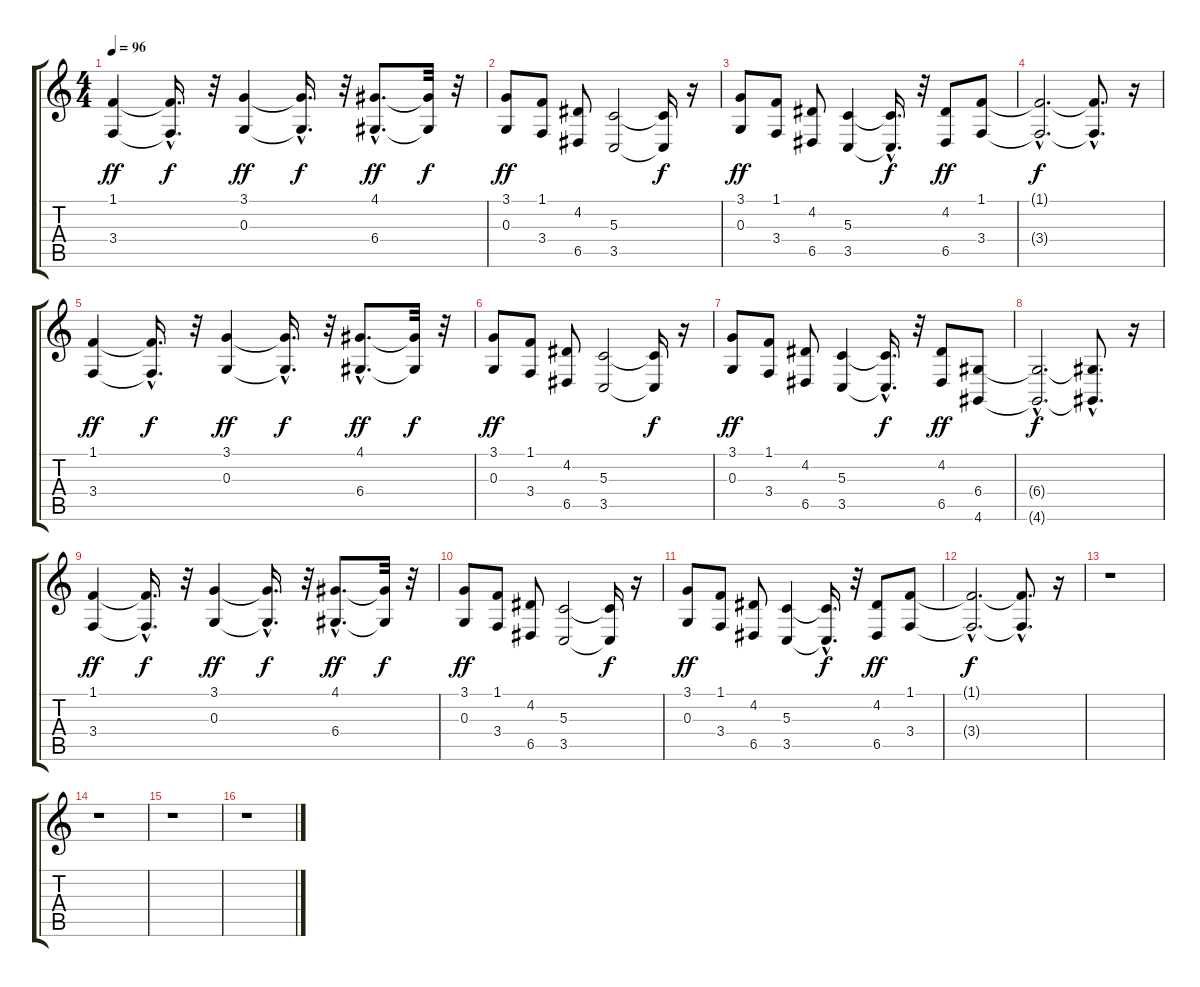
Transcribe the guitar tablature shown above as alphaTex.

\track "" {instrument stringensemble1}
\staff {score tabs}
\tuning (E4 B3 G3 D3 A2 E2) {hide}
\ts (4 4)
\tempo 96
\clef g2
\ks c
(1.1 3.4).4{dy ff} (1.1{hac t} 3.4{hac t}).16{d dy f} r.32 (3.1 0.3).4{dy ff} (3.1{hac t} 0.3{hac t}).16{d dy f} r.32 (4.1{hac} 6.4{hac}).8{d dy ff} (4.1{t} 6.4{t}).32{dy f} r.32 |
(3.1 0.3).8{dy ff} (1.1 3.4).8 (4.2 6.5).8 (5.3 3.5).2 (5.3{t} 3.5{t}).16{dy f} r.16 |
(3.1 0.3).8{dy ff} (1.1 3.4).8 (4.2 6.5).8 (5.3 3.5).4 (5.3{hac t} 3.5{hac t}).16{d dy f} r.32 (4.2 6.5).8{dy ff} (1.1 3.4).8 |
(1.1{hac t} 3.4{hac t}).2{d dy f} (1.1{hac t} 3.4{hac t}).8{d} r.16 |
(1.1 3.4).4{dy ff} (1.1{hac t} 3.4{hac t}).16{d dy f} r.32 (3.1 0.3).4{dy ff} (3.1{hac t} 0.3{hac t}).16{d dy f} r.32 (4.1{hac} 6.4{hac}).8{d dy ff} (4.1{t} 6.4{t}).32{dy f} r.32 |
(3.1 0.3).8{dy ff} (1.1 3.4).8 (4.2 6.5).8 (5.3 3.5).2 (5.3{t} 3.5{t}).16{dy f} r.16 |
(3.1 0.3).8{dy ff} (1.1 3.4).8 (4.2 6.5).8 (5.3 3.5).4 (5.3{hac t} 3.5{hac t}).16{d dy f} r.32 (4.2 6.5).8{dy ff} (6.4 4.6).8 |
(6.4{hac t} 4.6{hac t}).2{d dy f} (6.4{hac t} 4.6{hac t}).8{d} r.16 |
(1.1 3.4).4{dy ff} (1.1{hac t} 3.4{hac t}).16{d dy f} r.32 (3.1 0.3).4{dy ff} (3.1{hac t} 0.3{hac t}).16{d dy f} r.32 (4.1{hac} 6.4{hac}).8{d dy ff} (4.1{t} 6.4{t}).32{dy f} r.32 |
(3.1 0.3).8{dy ff} (1.1 3.4).8 (4.2 6.5).8 (5.3 3.5).2 (5.3{t} 3.5{t}).16{dy f} r.16 |
(3.1 0.3).8{dy ff} (1.1 3.4).8 (4.2 6.5).8 (5.3 3.5).4 (5.3{hac t} 3.5{hac t}).16{d dy f} r.32 (4.2 6.5).8{dy ff} (1.1 3.4).8 |
(1.1{hac t} 3.4{hac t}).2{d dy f} (1.1{hac t} 3.4{hac t}).8{d} r.16 |
r.1 |
r.1 |
r.1 |
r.1
